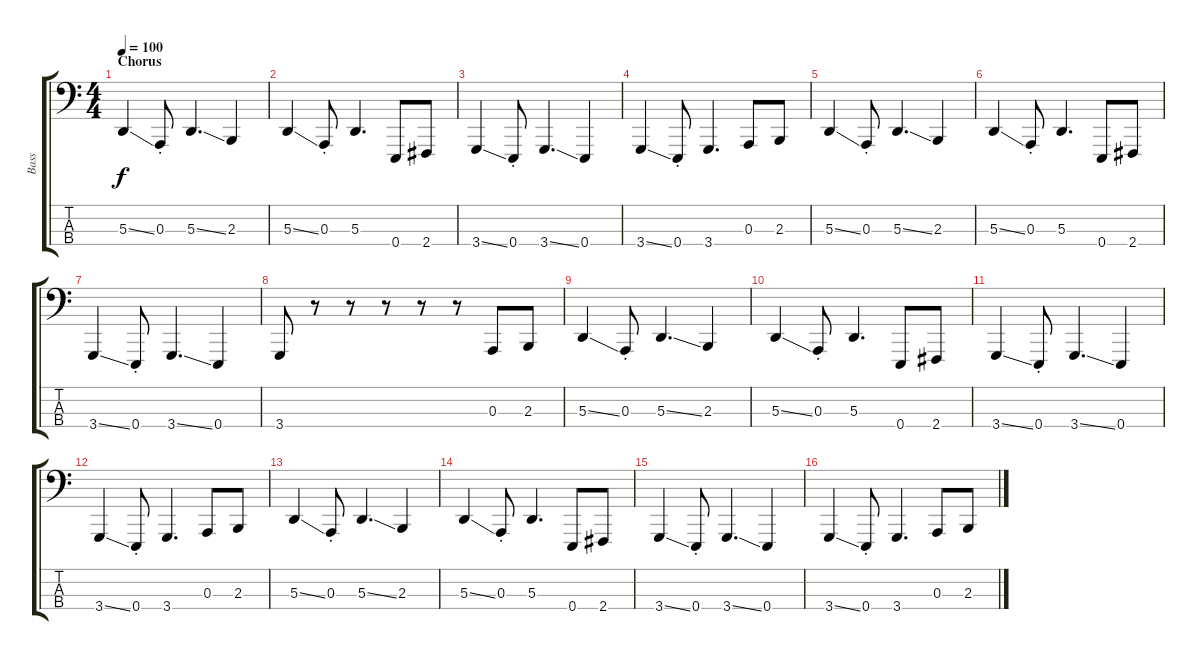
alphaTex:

\track ("Bass" "Bass") {instrument lead1square}
\staff {score tabs}
\tuning (G2 D2 A1 E1) {hide}
\ts (4 4)
\section ("" "Chorus")
\tempo 100
\clef f4
\ks c
5.3{ss}.4{dy f} 0.3{st}.8 5.3{ss}.4{d} 2.3.4 |
5.3{ss}.4 0.3{st}.8 5.3.4{d} 0.4.8 2.4.8 |
3.4{ss}.4 0.4{st}.8 3.4{ss}.4{d} 0.4.4 |
3.4{ss}.4 0.4{st}.8 3.4.4{d} 0.3.8 2.3.8 |
5.3{ss}.4 0.3{st}.8 5.3{ss}.4{d} 2.3.4 |
5.3{ss}.4 0.3{st}.8 5.3.4{d} 0.4.8 2.4.8 |
3.4{ss}.4 0.4{st}.8 3.4{ss}.4{d} 0.4.4 |
3.4.8 r.8 r.8 r.8 r.8 r.8 0.3.8 2.3.8 |
5.3{ss}.4 0.3{st}.8 5.3{ss}.4{d} 2.3.4 |
5.3{ss}.4 0.3{st}.8 5.3.4{d} 0.4.8 2.4.8 |
3.4{ss}.4 0.4{st}.8 3.4{ss}.4{d} 0.4.4 |
3.4{ss}.4 0.4{st}.8 3.4.4{d} 0.3.8 2.3.8 |
5.3{ss}.4 0.3{st}.8 5.3{ss}.4{d} 2.3.4 |
5.3{ss}.4 0.3{st}.8 5.3.4{d} 0.4.8 2.4.8 |
3.4{ss}.4 0.4{st}.8 3.4{ss}.4{d} 0.4.4 |
3.4{ss}.4 0.4{st}.8 3.4.4{d} 0.3.8 2.3.8
